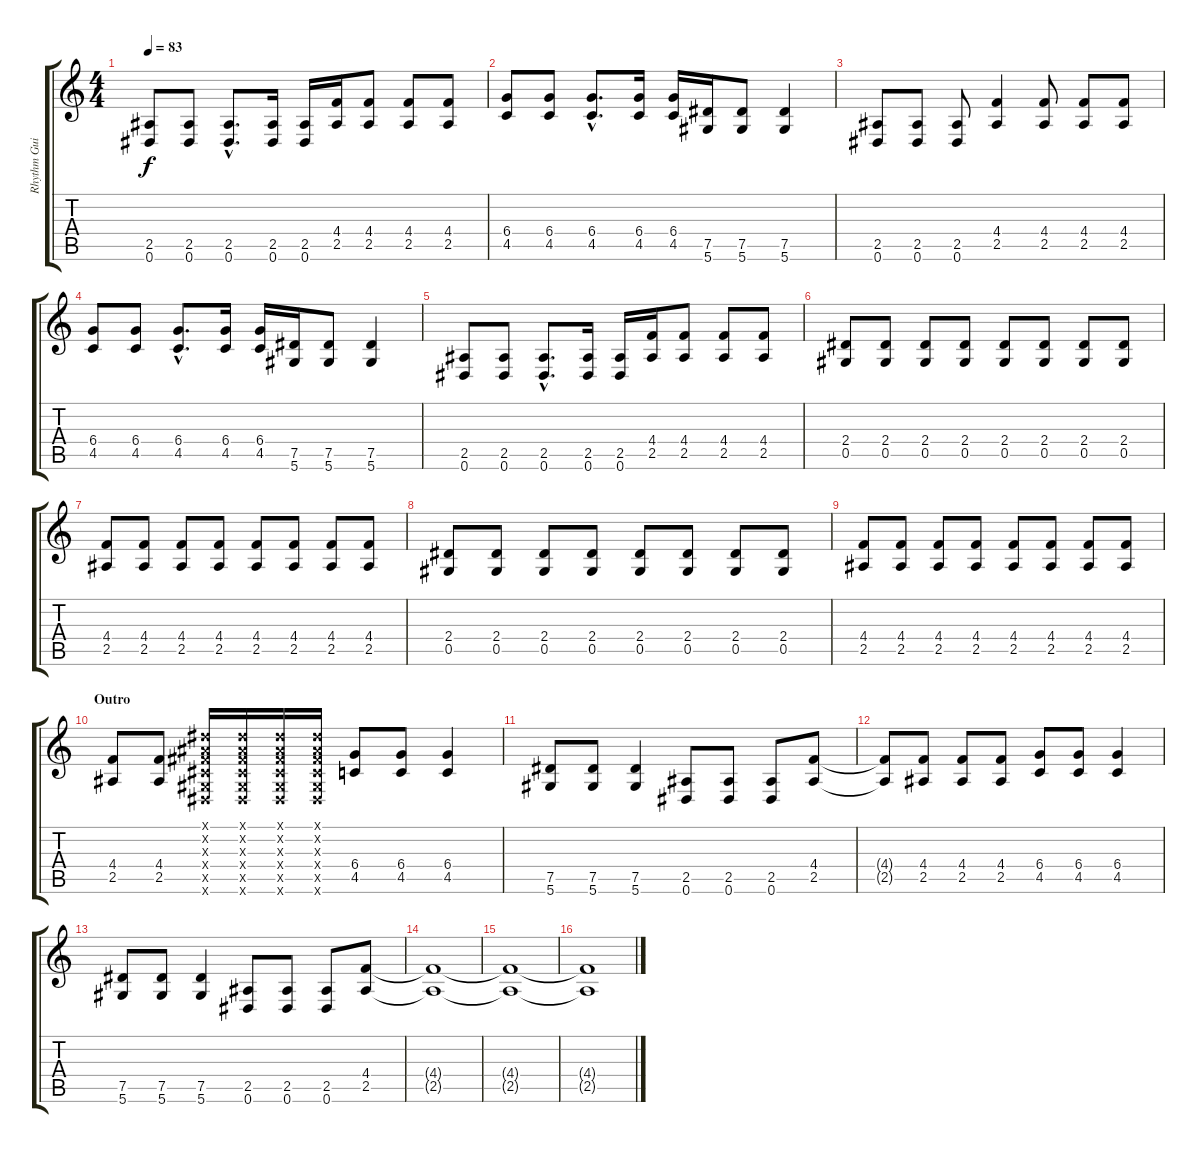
\track ("Rhythm Guitar 1" "Rhythm Gui") {instrument distortionguitar}
\staff {score tabs}
\tuning (Eb4 Bb3 Gb3 Db3 Ab2 Eb2) {hide}
\ts (4 4)
\tempo 83
\clef g2
\ks c
(2.5 0.6).8{dy f} (2.5 0.6).8 (2.5{hac} 0.6{hac}).8{d} (2.5 0.6).16 (2.5 0.6).16 (4.4 2.5).16 (4.4 2.5).8 (4.4 2.5).8 (4.4 2.5).8 |
(6.4 4.5).8 (6.4 4.5).8 (6.4{hac} 4.5{hac}).8{d} (6.4 4.5).16 (6.4 4.5).16 (7.5 5.6).16 (7.5 5.6).8 (7.5 5.6).4 |
(2.5 0.6).8 (2.5 0.6).8 (2.5 0.6).8 (4.4 2.5).4 (4.4 2.5).8 (4.4 2.5).8 (4.4 2.5).8 |
(6.4 4.5).8 (6.4 4.5).8 (6.4{hac} 4.5{hac}).8{d} (6.4 4.5).16 (6.4 4.5).16 (7.5 5.6).16 (7.5 5.6).8 (7.5 5.6).4 |
(2.5 0.6).8 (2.5 0.6).8 (2.5{hac} 0.6{hac}).8{d} (2.5 0.6).16 (2.5 0.6).16 (4.4 2.5).16 (4.4 2.5).8 (4.4 2.5).8 (4.4 2.5).8 |
(2.4 0.5).8 (2.4 0.5).8 (2.4 0.5).8 (2.4 0.5).8 (2.4 0.5).8 (2.4 0.5).8 (2.4 0.5).8 (2.4 0.5).8 |
(4.4 2.5).8 (4.4 2.5).8 (4.4 2.5).8 (4.4 2.5).8 (4.4 2.5).8 (4.4 2.5).8 (4.4 2.5).8 (4.4 2.5).8 |
(2.4 0.5).8 (2.4 0.5).8 (2.4 0.5).8 (2.4 0.5).8 (2.4 0.5).8 (2.4 0.5).8 (2.4 0.5).8 (2.4 0.5).8 |
(4.4 2.5).8 (4.4 2.5).8 (4.4 2.5).8 (4.4 2.5).8 (4.4 2.5).8 (4.4 2.5).8 (4.4 2.5).8 (4.4 2.5).8 |
\section ("" "Outro")
(4.4 2.5).8 (4.4 2.5).8 (0.1{x} 0.2{x} 0.3{x} 0.4{x} 0.5{x} 0.6{x}).16 (0.1{x} 0.2{x} 0.3{x} 0.4{x} 0.5{x} 0.6{x}).16 (0.1{x} 0.2{x} 0.3{x} 0.4{x} 0.5{x} 0.6{x}).16 (0.1{x} 0.2{x} 0.3{x} 0.4{x} 0.5{x} 0.6{x}).16 (6.4 4.5).8 (6.4 4.5).8 (6.4 4.5).4 |
(7.5 5.6).8 (7.5 5.6).8 (7.5 5.6).4 (2.5 0.6).8 (2.5 0.6).8 (2.5 0.6).8 (4.4 2.5).8 |
(4.4{t} 2.5{t}).8 (4.4 2.5).8 (4.4 2.5).8 (4.4 2.5).8 (6.4 4.5).8 (6.4 4.5).8 (6.4 4.5).4 |
(7.5 5.6).8 (7.5 5.6).8 (7.5 5.6).4 (2.5 0.6).8 (2.5 0.6).8 (2.5 0.6).8 (4.4 2.5).8 |
(4.4{t} 2.5{t}).1{volume 0} |
(4.4{t} 2.5{t}).1 |
(4.4{t} 2.5{t}).1
